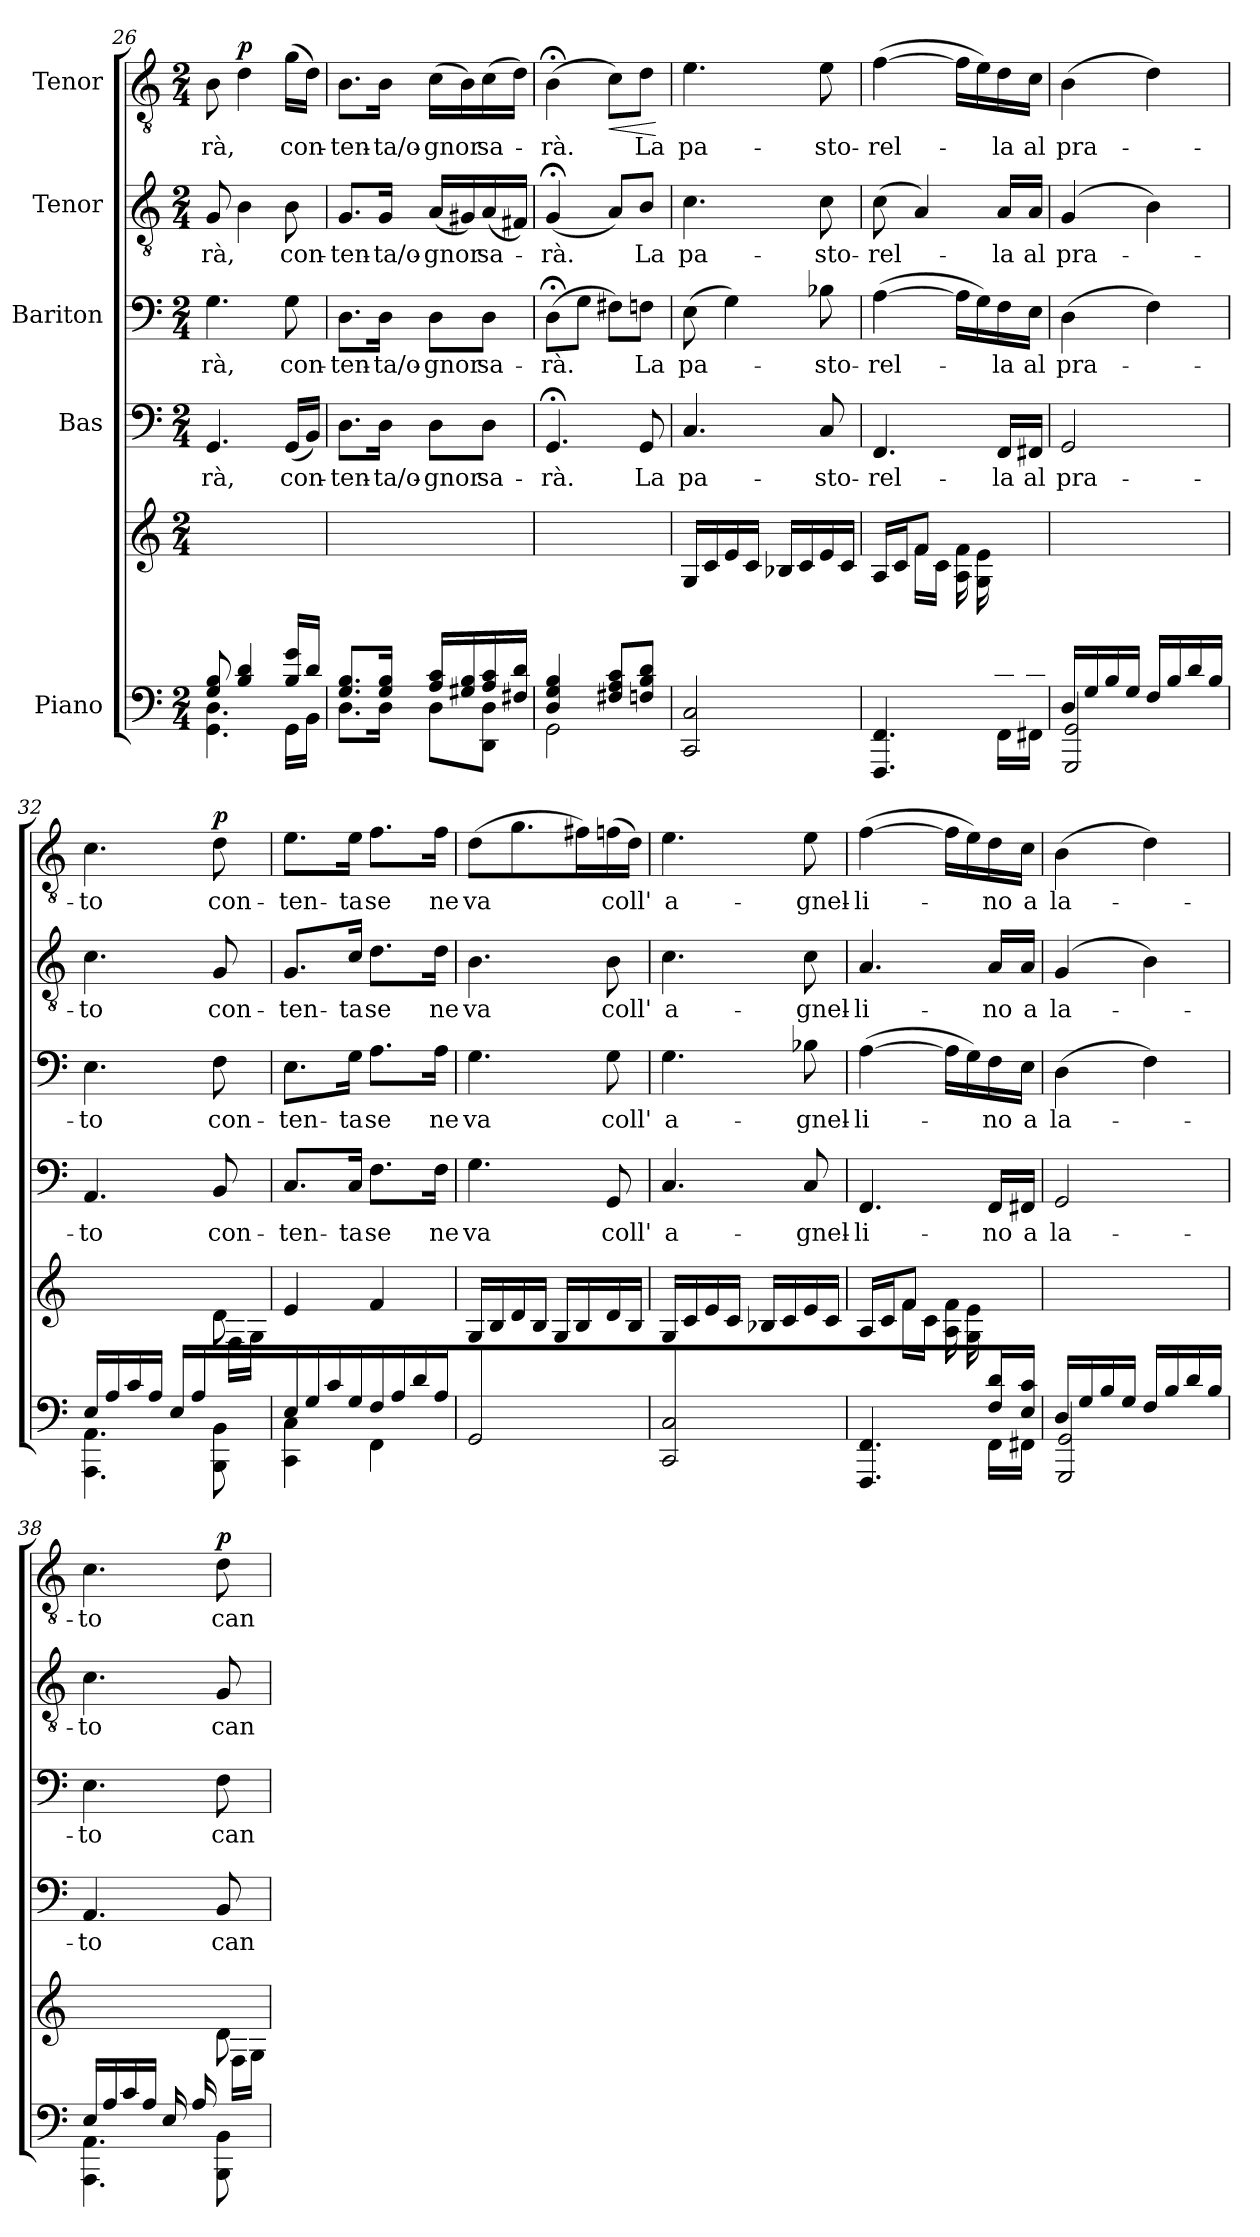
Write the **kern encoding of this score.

**kern	**kern	**kern	**text	**kern	**text	**kern	**text	**kern	**text	**dynam
*part5	*part5	*part4	*part4	*part3	*part3	*part2	*part2	*part1	*part1	*part1
*staff6	*staff5	*staff4	*staff4	*staff3	*staff3	*staff2	*staff2	*staff1	*staff1	*staff1
*I"Piano	*	*I"Bas	*	*I"Bariton	*	*I"Tenor	*	*I"Tenor	*	*
*clefF4	*clefG2	*clefF4	*	*clefF4	*	*clefGv2	*	*clefGv2	*	*
*k[]	*k[]	*k[]	*	*k[]	*	*k[]	*	*k[]	*	*
*M2/4	*M2/4	*M2/4	*	*M2/4	*	*M2/4	*	*M2/4	*	*
=26	=26	=26	=26	=26	=26	=26	=26	=26	=26	=26
*^	*	*	*	*	*	*	*	*	*	*
*	*^	*	*	*	*	*	*	*	*	*	*
!	!	!	!	!	!LO:LY:b	!	!LO:LY:b	!	!LO:LY:b	!	!LO:LY:b	!
8G/ 8B/	2ryy	4.GG\ 4.D\	2ryy	4.GG/	-rà,	4.G\	-rà,	8G/	-rà,	8B\	-rà,	.
!	!	!	!	!	!	!	!	!	!	!	!	!LO:DY:b
4B/ 4d/	.	.	.	.	.	.	.	4B\	.	4d\	.	p
!	!	!	!	!	!LO:LY:b	!	!LO:LY:b	!	!LO:LY:b	!	!LO:LY:b	!
16B/ 16g/LL	.	16GG\LL	.	(<16GG/LL	con-	8G\	con-	8B\	con-	(>16g\LL	con-	.
16d/JJ	.	16BB\JJ	.	16BB/JJ)	.	.	.	.	.	16d\JJ)	.	.
=27	=27	=27	=27	=27	=27	=27	=27	=27	=27	=27	=27	=27
!	!	!	!	!	!LO:LY:b	!	!LO:LY:b	!	!LO:LY:b	!	!LO:LY:b	!
8.G/ 8.B/L	2ryy	8.D\L	2ryy	8.D\L	-ten-	8.D\L	-ten-	8.G/L	-ten-	8.B\L	-ten-	.
!	!	!	!	!	!LO:LY:b	!	!LO:LY:b	!	!LO:LY:b	!	!LO:LY:b	!
16G/ 16B/Jk	.	16D\Jk	.	16D\Jk	-ta/o-	16D\Jk	-ta/o-	16G/Jk	-ta/o-	16B\Jk	-ta/o-	.
!	!	!	!	!	!LO:LY:b	!	!LO:LY:b	!	!LO:LY:b	!	!LO:LY:b	!
16A/ 16c/LL	.	8D\L	.	8D\L	-gnor	8D\L	-gnor	(<16A/LL	-gnor	(>16c\LL	-gnor	.
16G#X/ 16B/	.	.	.	.	.	.	.	16G#X/)	.	16B\)	.	.
!	!	!	!	!	!LO:LY:b	!	!LO:LY:b	!	!LO:LY:b	!	!LO:LY:b	!
16A/ 16c/	.	8DD\ 8D\J	.	8D\J	sa-	8D\J	sa-	(<16A/	sa-	(>16c\	sa-	.
16F#X/ 16d/JJ	.	.	.	.	.	.	.	16F#X/JJ)	.	16d\JJ)	.	.
=28	=28	=28	=28	=28	=28	=28	=28	=28	=28	=28	=28	=28
!	!	!	!	!	!LO:LY:b	!	!LO:LY:b	!	!LO:LY:b	!	!LO:LY:b	!
4D/ 4G/ 4B/	2ryy	2GG\	2ryy	4.GG;</	-rà.	(>8D;<\L	-rà.	(<4G;</	-rà.	(>4B;<\	-rà.	.
.	.	.	.	.	.	8G\J	.	.	.	.	.	.
!	!	!	!	!	!	!	!	!	!	!	!	!LO:HP:b
8F#X/ 8A/ 8c/L	.	.	.	.	.	8F#X\L)	.	8A/L)	.	8c\L)	.	<
!	!	!	!	!	!LO:LY:b	!	!LO:LY:b	!	!LO:LY:b	!	!LO:LY:b	!
8Fn/ 8B/ 8d/J	.	.	.	8GG/	La	8Fn\J	La	8B/J	La	8d\J	La	.
*v	*v	*v	*	*	*	*	*	*	*	*	*	*
.	.	.	.	.	.	.	.	.	.	[
=29	=29	=29	=29	=29	=29	=29	=29	=29	=29	=29
!	!	!	!LO:LY:b	!	!LO:LY:b	!	!LO:LY:b	!	!LO:LY:b	!
2CC/ 2C/	16G/LL	4.C/	pa-	(>8E\	pa-	4.c\	pa-	4.e\	pa-	.
.	16c/	.	.	.	.	.	.	.	.	.
.	16e/	.	.	4G\)	.	.	.	.	.	.
.	16c/JJ	.	.	.	.	.	.	.	.	.
.	16B-X/LL	.	.	.	.	.	.	.	.	.
.	16c/	.	.	.	.	.	.	.	.	.
!	!	!	!LO:LY:b	!	!LO:LY:b	!	!LO:LY:b	!	!LO:LY:b	!
.	16e/	8C/	-sto-	8B-X\	-sto-	8c\	-sto-	8e\	-sto-	.
.	16c/JJ	.	.	.	.	.	.	.	.	.
=30	=30	=30	=30	=30	=30	=30	=30	=30	=30	=30
*^	*^	*	*	*	*	*	*	*	*	*
!	!	!	!	!	!LO:LY:b	!	!LO:LY:b	!	!LO:LY:b	!	!LO:LY:b	!
4.ryy	4.FFF/ 4.FF/	16A/LL	8ryy	4.FF/	-rel-	(>[4A\	-rel-	(>8c\	-rel-	(>[4f\	-rel-	.
.	.	16c/J	.	.	.	.	.	.	.	.	.	.
.	.	8f/J	16f\LL	.	.	.	.	4A/)	.	.	.	.
.	.	.	16c\JJ	.	.	.	.	.	.	.	.	.
.	.	16A\ 16f\LL	8ryy	.	.	16A\LL]	.	.	.	16f\LL]	.	.
.	.	16G\ 16e\	.	.	.	16G\)	.	.	.	16e\)	.	.
!	!	!	!	!	!LO:LY:b	!	!LO:LY:b	!	!LO:LY:b	!	!LO:LY:b	!
16F/ 16d/	16FF\LL	8ryy	8ryy	16FF/LL	-la	16F\	-la	16A/LL	-la	16d\	-la	.
!	!	!	!	!	!LO:LY:b	!	!LO:LY:b	!	!LO:LY:b	!	!LO:LY:b	!
16E/ 16c/JJ	16FF#X\JJ	.	.	16FF#X/JJ	al	16E\JJ	al	16A/JJ	al	16c\JJ	al	.
*	*	*v	*v	*	*	*	*	*	*	*	*	*
!!LO:LB:g=z
=31	=31	=31	=31	=31	=31	=31	=31	=31	=31	=31	=31
!	!	!	!	!LO:LY:b	!	!LO:LY:b	!	!LO:LY:b	!	!LO:LY:b	!
16D/LL	2GGG/ 2GG/	2ryy	2GG/	pra-	(>4D\	pra-	(>4G/	pra-	(>4B\	pra-	.
16G/	.	.	.	.	.	.	.	.	.	.	.
16B/	.	.	.	.	.	.	.	.	.	.	.
16G/JJ	.	.	.	.	.	.	.	.	.	.	.
16F/LL	.	.	.	.	4F\)	.	4B\)	.	4d\)	.	.
16B/	.	.	.	.	.	.	.	.	.	.	.
16d/	.	.	.	.	.	.	.	.	.	.	.
16B/JJ	.	.	.	.	.	.	.	.	.	.	.
=32	=32	=32	=32	=32	=32	=32	=32	=32	=32	=32	=32
*	*	*^	*	*	*	*	*	*	*	*	*
!	!	!	!	!	!LO:LY:b	!	!LO:LY:b	!	!LO:LY:b	!	!LO:LY:b	!
16E/LL	4.AAA\ 4.AA\	4.ryy	4.ryy	4.AA/	-to	4.E\	-to	4.c\	-to	4.c\	-to	.
16A/	.	.	.	.	.	.	.	.	.	.	.	.
16c/	.	.	.	.	.	.	.	.	.	.	.	.
16A/JJ	.	.	.	.	.	.	.	.	.	.	.	.
16E/LL	.	.	.	.	.	.	.	.	.	.	.	.
16A/J	.	.	.	.	.	.	.	.	.	.	.	.
!	!	!	!	!	!LO:LY:b	!	!LO:LY:b	!	!LO:LY:b	!	!LO:LY:b	!LO:DY:b
8ryy	8BBB\ 8BB\	8d\J	16F\LL	8BB/	con-	8F\	con-	8G/	con-	8d\	con-	p
.	.	.	16G\JJ	.	.	.	.	.	.	.	.	.
=33	=33	=33	=33	=33	=33	=33	=33	=33	=33	=33	=33	=33
!	!	!	!	!	!LO:LY:b	!	!LO:LY:b	!	!LO:LY:b	!	!LO:LY:b	!
*	*	*v	*v	*	*	*	*	*	*	*	*	*
16E/LL	4CC\ 4C\	4e/	8.C/L	-ten-	8.E\L	-ten-	8.G/L	-ten-	8.e\L	-ten-	.
16G/	.	.	.	.	.	.	.	.	.	.	.
16c/	.	.	.	.	.	.	.	.	.	.	.
!	!	!	!	!LO:LY:b	!	!LO:LY:b	!	!LO:LY:b	!	!LO:LY:b	!
16G/JJ	.	.	16C/Jk	-ta	16G\Jk	-ta	16c/Jk	-ta	16e\Jk	-ta	.
!	!	!	!	!LO:LY:b	!	!LO:LY:b	!	!LO:LY:b	!	!LO:LY:b	!
16F/LL	4FF\	4f/	8.F\L	se	8.A\L	se	8.d\L	se	8.f\L	se	.
16A/	.	.	.	.	.	.	.	.	.	.	.
16d/	.	.	.	.	.	.	.	.	.	.	.
!	!	!	!	!LO:LY:b	!	!LO:LY:b	!	!LO:LY:b	!	!LO:LY:b	!
16A/JJ	.	.	16F\Jk	ne	16A\Jk	ne	16d\Jk	ne	16f\Jk	ne	.
*v	*v	*	*	*	*	*	*	*	*	*	*
=34	=34	=34	=34	=34	=34	=34	=34	=34	=34	=34
!	!	!	!LO:LY:b	!	!LO:LY:b	!	!LO:LY:b	!	!LO:LY:b	!
2GG/	16G/LL	4.G\	va	4.G\	va	4.B\	va	(>8d\L	va	.
.	16B/	.	.	.	.	.	.	.	.	.
.	16d/	.	.	.	.	.	.	8.g\	.	.
.	16B/JJ	.	.	.	.	.	.	.	.	.
.	16G/LL	.	.	.	.	.	.	.	.	.
.	16B/	.	.	.	.	.	.	16f#X\L)	.	.
!	!	!	!LO:LY:b	!	!LO:LY:b	!	!LO:LY:b	!	!LO:LY:b	!
.	16d/	8GG/	coll'	8G\	coll'	8B\	coll'	(>16fn\	coll'	.
.	16B/JJ	.	.	.	.	.	.	16d\JJ)	.	.
=35	=35	=35	=35	=35	=35	=35	=35	=35	=35	=35
!	!	!	!LO:LY:b	!	!LO:LY:b	!	!LO:LY:b	!	!LO:LY:b	!
2CC/ 2C/	16G/LL	4.C/	a-	4.G\	a-	4.c\	a-	4.e\	a-	.
.	16c/	.	.	.	.	.	.	.	.	.
.	16e/	.	.	.	.	.	.	.	.	.
.	16c/JJ	.	.	.	.	.	.	.	.	.
.	16B-X/LL	.	.	.	.	.	.	.	.	.
.	16c/	.	.	.	.	.	.	.	.	.
!	!	!	!LO:LY:b	!	!LO:LY:b	!	!LO:LY:b	!	!LO:LY:b	!
.	16e/	8C/	-gnel-	8B-X\	-gnel-	8c\	-gnel-	8e\	-gnel-	.
.	16c/JJ	.	.	.	.	.	.	.	.	.
=36	=36	=36	=36	=36	=36	=36	=36	=36	=36	=36
*^	*^	*	*	*	*	*	*	*	*	*
!	!	!	!	!	!LO:LY:b	!	!LO:LY:b	!	!LO:LY:b	!	!LO:LY:b	!
4.ryy	4.FFF/ 4.FF/	16A/LL	8ryy	4.FF/	-li-	(>[4A\	-li-	4.A/	-li-	(>[4f\	-li-	.
.	.	16c/J	.	.	.	.	.	.	.	.	.	.
.	.	8f/J	16f\LL	.	.	.	.	.	.	.	.	.
.	.	.	16c\JJ	.	.	.	.	.	.	.	.	.
.	.	16A\ 16f\LL	8ryy	.	.	16A\LL]	.	.	.	16f\LL]	.	.
.	.	16G\ 16e\	.	.	.	16G\)	.	.	.	16e\)	.	.
!	!	!	!	!	!LO:LY:b	!	!LO:LY:b	!	!LO:LY:b	!	!LO:LY:b	!
16F/ 16d/	16FF\LL	8ryy	8ryy	16FF/LL	-no	16F\	-no	16A/LL	-no	16d\	-no	.
!	!	!	!	!	!LO:LY:b	!	!LO:LY:b	!	!LO:LY:b	!	!LO:LY:b	!
16E/ 16c/JJ	16FF#X\JJ	.	.	16FF#X/JJ	a	16E\JJ	a	16A/JJ	a	16c\JJ	a	.
*	*	*v	*v	*	*	*	*	*	*	*	*	*
!!LO:PB:g=z
=37	=37	=37	=37	=37	=37	=37	=37	=37	=37	=37	=37
!	!	!	!	!LO:LY:b	!	!LO:LY:b	!	!LO:LY:b	!	!LO:LY:b	!
16D/LL	2GGG/ 2GG/	2ryy	2GG/	la-	(>4D\	la-	(>4G/	la-	(>4B\	la-	.
16G/	.	.	.	.	.	.	.	.	.	.	.
16B/	.	.	.	.	.	.	.	.	.	.	.
16G/JJ	.	.	.	.	.	.	.	.	.	.	.
16F/LL	.	.	.	.	4F\)	.	4B\)	.	4d\)	.	.
16B/	.	.	.	.	.	.	.	.	.	.	.
16d/	.	.	.	.	.	.	.	.	.	.	.
16B/JJ	.	.	.	.	.	.	.	.	.	.	.
=38	=38	=38	=38	=38	=38	=38	=38	=38	=38	=38	=38
*	*	*^	*	*	*	*	*	*	*	*	*
!	!	!	!	!	!LO:LY:b	!	!LO:LY:b	!	!LO:LY:b	!	!LO:LY:b	!
16E/LL	4.AAA\ 4.AA\	4.ryy	4.ryy	4.AA/	-to	4.E\	-to	4.c\	-to	4.c\	-to	.
16A/	.	.	.	.	.	.	.	.	.	.	.	.
16c/	.	.	.	.	.	.	.	.	.	.	.	.
16A/JJ	.	.	.	.	.	.	.	.	.	.	.	.
16E/LL	.	.	.	.	.	.	.	.	.	.	.	.
16A/J	.	.	.	.	.	.	.	.	.	.	.	.
!	!	!	!	!	!LO:LY:b	!	!LO:LY:b	!	!LO:LY:b	!	!LO:LY:b	!LO:DY:b
8ryy	8BBB\ 8BB\	8d\J	16F\LL	8BB/	can-	8F\	can-	8G/	can-	8d\	can-	p
.	.	.	16G\JJ	.	.	.	.	.	.	.	.	.
*v	*v	*	*	*	*	*	*	*	*	*	*	*
*	*v	*v	*	*	*	*	*	*	*	*	*
=	=	=	=	=	=	=	=	=	=	=
*-	*-	*-	*-	*-	*-	*-	*-	*-	*-	*-
